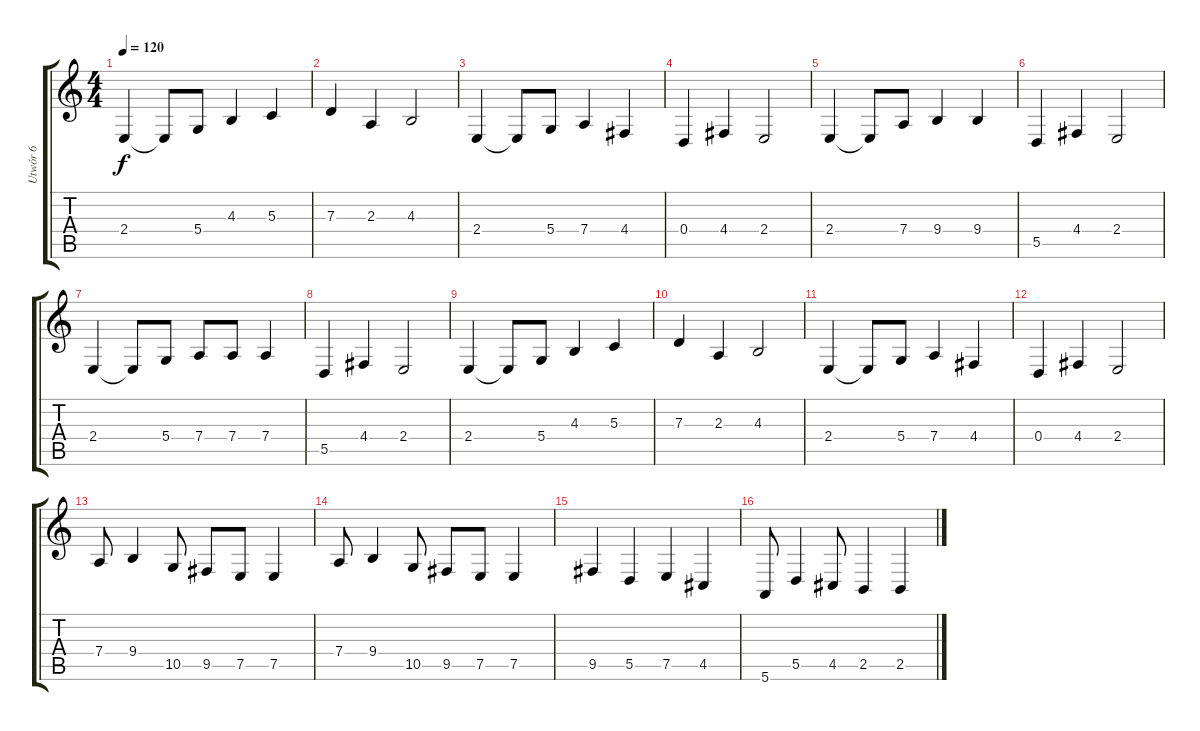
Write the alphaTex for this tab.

\track ("Utwór 6" "Utwór 6") {instrument clarinet}
\staff {score tabs}
\tuning (E4 B3 G3 D3 A2 E2) {hide}
\ts (4 4)
\tempo 120
\clef g2
\ks c
2.4.4{dy f} 2.4{t}.8 5.4.8 4.3.4 5.3.4 |
7.3.4 2.3.4 4.3.2 |
2.4.4 2.4{t}.8 5.4.8 7.4.4 4.4.4 |
0.4.4 4.4.4 2.4.2 |
2.4.4 2.4{t}.8 7.4.8 9.4.4 9.4.4 |
5.5.4 4.4.4 2.4.2 |
2.4.4 2.4{t}.8 5.4.8 7.4.8 7.4.8 7.4.4 |
5.5.4 4.4.4 2.4.2 |
2.4.4 2.4{t}.8 5.4.8 4.3.4 5.3.4 |
7.3.4 2.3.4 4.3.2 |
2.4.4 2.4{t}.8 5.4.8 7.4.4 4.4.4 |
0.4.4 4.4.4 2.4.2 |
7.4.8 9.4.4 10.5.8 9.5.8 7.5.8 7.5.4 |
7.4.8 9.4.4 10.5.8 9.5.8 7.5.8 7.5.4 |
9.5.4 5.5.4 7.5.4 4.5.4 |
5.6.8 5.5.4 4.5.8 2.5.4 2.5.4
